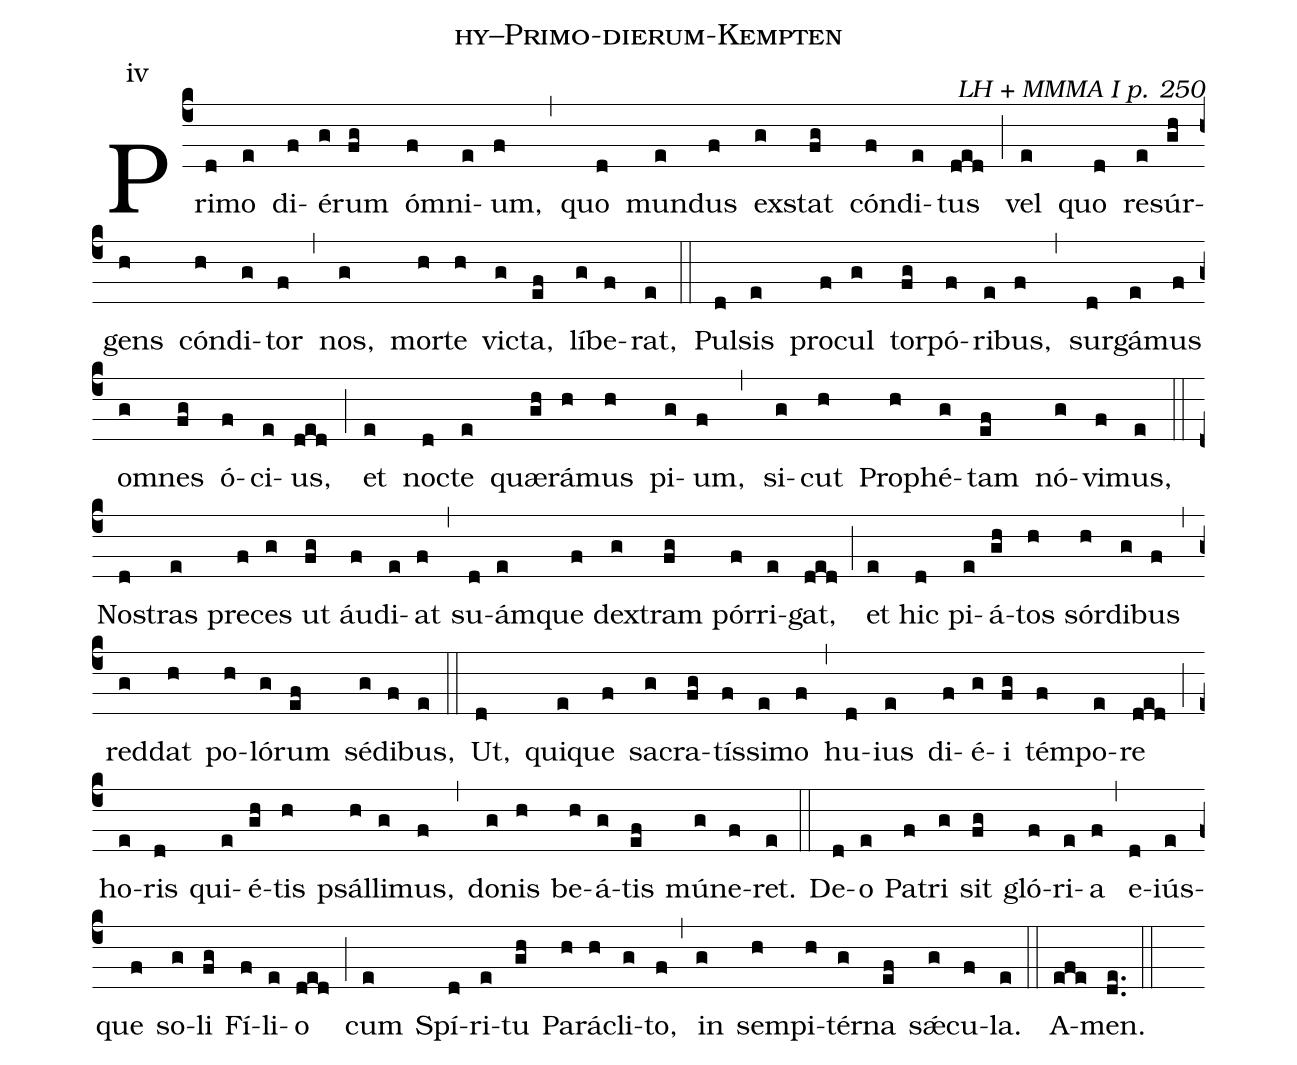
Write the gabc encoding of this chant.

name: hy--Primo-dierum-Kempten;
commentary: LH + MMMA I p. 250;
annotation: iv;
%%
(c4) Pri(d)mo(e) di(f)é(g)rum(fg) óm(f)ni(e)um,(f) (,)
quo(d) mun(e)dus(f) ex(g)stat(fg) cón(f)di(e)tus(ded) (;)
vel(e) quo(d) re(e)súr(gh)gens(h) cón(h)di(g)tor(f) (,)
nos,(g) mor(h)te(h) vi(g)cta,(ef) lí(g)be(f)rat,(e) (::)
Pul(d)sis(e) pro(f)cul(g) tor(fg)pó(f)ri(e)bus,(f) (,)
sur(d)gá(e)mus(f) om(g)nes(fg) ó(f)ci(e)us,(ded) (;)
et(e) no(d)cte(e) quæ(gh)rá(h)mus(h) pi(g)um,(f) (,)
si(g)cut(h) Pro(h)phé(g)tam(ef) nó(g)vi(f)mus,(e) (::)
No(d)stras(e) pre(f)ces(g) ut(fg) áu(f)di(e)at(f) (,)
su(d)ám(e)que(f) dex(g)tram(fg) pór(f)ri(e)gat,(ded) (;)
et(e) hic(d) pi(e)á(gh)tos(h) sór(h)di(g)bus(f) (,)
red(g)dat(h) po(h)ló(g)rum(ef) sé(g)di(f)bus,(e) (::)
Ut,(d) qui(e)que(f) sa(g)cra(fg)tís(f)si(e)mo(f) (,)
hu(d)ius(e) di(f)é(g)i(fg) tém(f)po(e)re(ded) (;)
ho(e)ris(d) qui(e)é(gh)tis(h) psál(h)li(g)mus,(f) (,)
do(g)nis(h) be(h)á(g)tis(ef) mú(g)ne(f)ret.(e) (::)
De(d)o(e) Pa(f)tri(g) sit(fg) gló(f)ri(e)a(f) (,)
e(d)iús(e)que(f) so(g)li(fg) Fí(f)li(e)o(ded) (;)
cum(e) Spí(d)ri(e)tu(gh) Pa(h)rá(h)cli(g)to,(f) (,)
in(g) sem(h)pi(h)tér(g)na(ef) sǽ(g)cu(f)la.(e) (::)
A(efe)men.(de..) (::)
